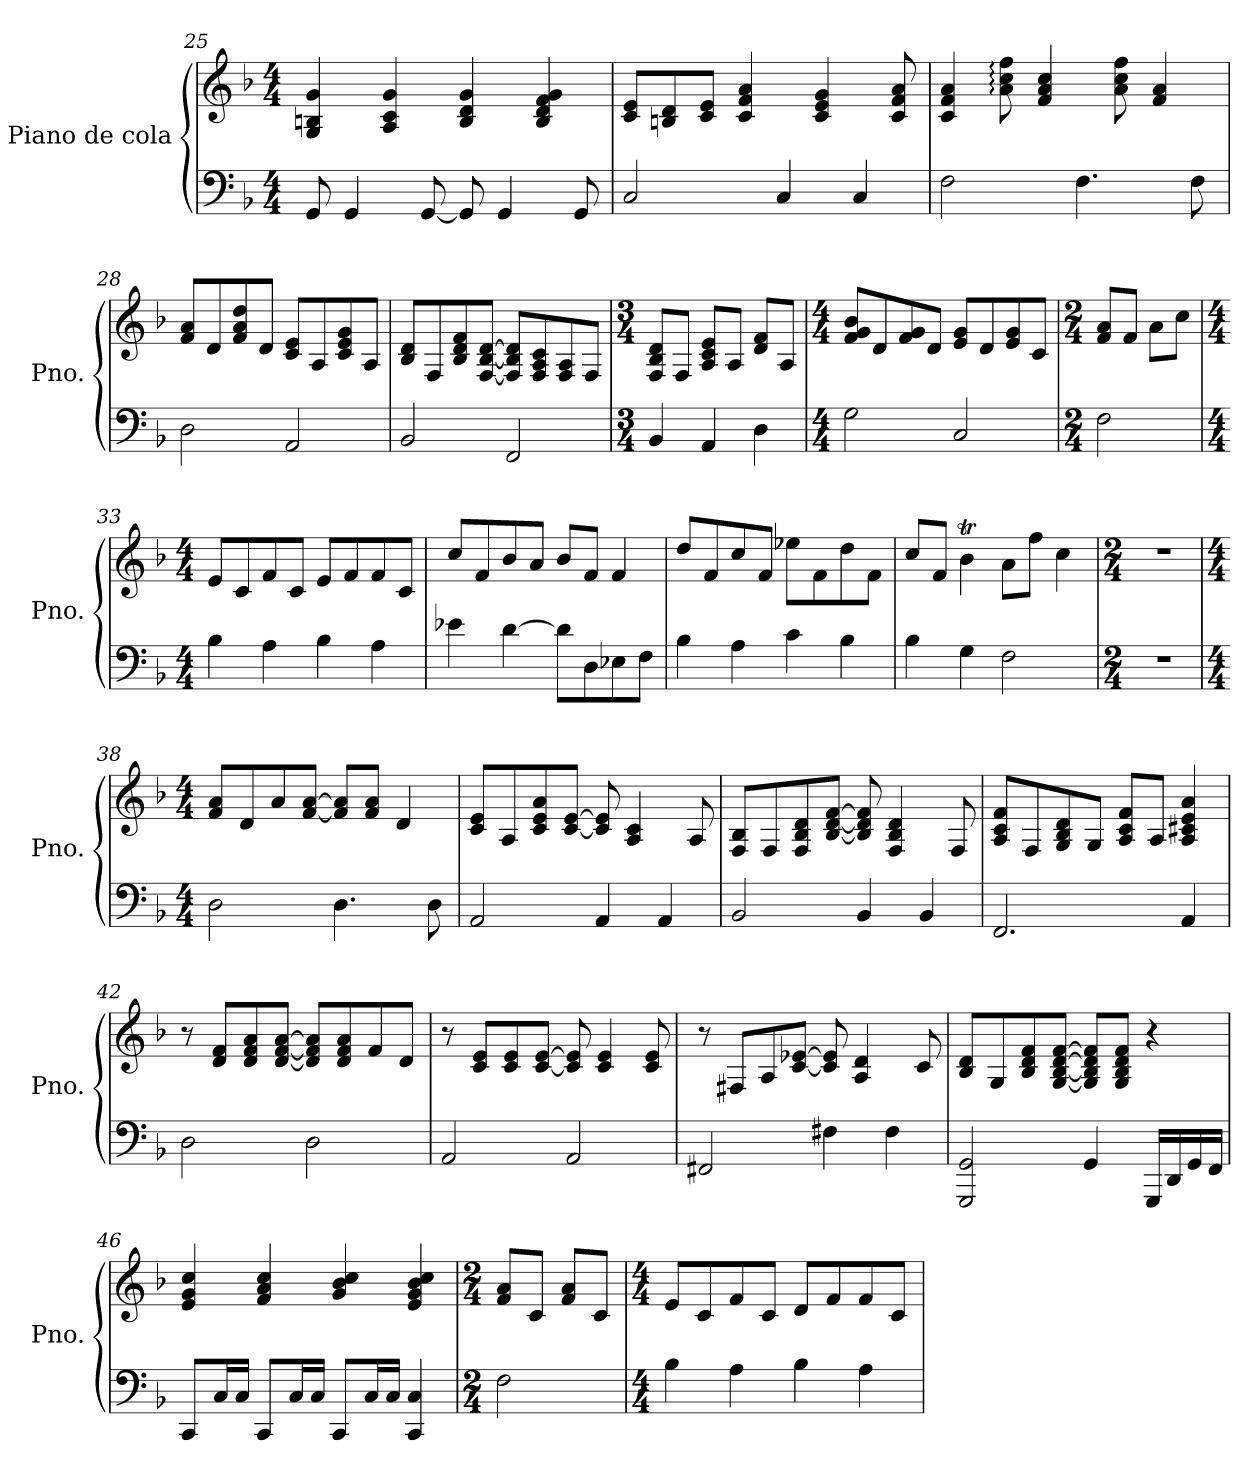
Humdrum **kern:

**kern	**kern
*part1	*part1
*staff2	*staff1
*I"Piano de cola	*
*I'Pno.	*
*clefF4	*clefG2
*k[b-]	*k[b-]
*M4/4	*M4/4
=25	=25
8GG/	4G/ 4Bn/ 4g/
4GG/	.
.	4A/ 4c/ 4g/
[8GG/	.
8GG/]	4B/ 4d/ 4g/
4GG/	.
.	4B/ 4d/ 4f/ 4g/
8GG/	.
!!LO:PB:g=z
=26	=26
2C/	8c/ 8e/L
.	8Bn/ 8d/
.	8c/ 8e/J
.	4c/ 4f/ 4a/
4C/	.
.	4c/ 4e/ 4g/
4C/	.
.	8c/ 8f/ 8a/
=27	=27
2F\	4c/ 4f/ 4a/
.	8a\: 8cc\: 8ff\:
.	4f/ 4a/ 4cc/
4.F\	.
.	8a\ 8cc\ 8ff\
.	4f/ 4a/
8F\	.
=28	=28
2D\	8f/ 8a/L
.	8d/
.	8f/ 8a/ 8dd/
.	8d/J
2AA/	8c/ 8e/L
.	8A/
.	8c/ 8e/ 8g/
.	8A/J
=29	=29
2BB-/	8B-/ 8d/L
.	8F/
.	8B-/ 8d/ 8f/
.	[8F/ [8B-/ [8d/J
2FF/	8F/] 8B-/] 8d/]L
.	8F/ 8A/ 8c/
.	8F/ 8A/
.	8F/J
!!LO:LB:g=z
=30	=30
*M3/4	*M3/4
4BB-/	8F/ 8B-/ 8d/L
.	8F/J
4AA/	8A/ 8c/ 8e/L
.	8A/J
4D\	8d/ 8f/L
.	8A/J
=31	=31
*M4/4	*M4/4
2G\	8f/ 8g/ 8b-/L
.	8d/
.	8f/ 8g/
.	8d/J
2C/	8e/ 8g/L
.	8d/
.	8e/ 8g/
.	8c/J
=32	=32
*M2/4	*M2/4
2F\	8f/ 8a/L
.	8f/J
.	8a\L
.	8cc\J
=33	=33
*M4/4	*M4/4
4B-\	8e/L
.	8c/
4A\	8f/
.	8c/J
4B-\	8e/L
.	8f/
4A\	8f/
.	8c/J
=34	=34
4e-X\	8cc/L
.	8f/
[4d\	8b-/
.	8a/J
8d\L]	8b-/L
8D\	8f/J
8E-X\	4f/
8F\J	.
!!LO:LB:g=z
=35	=35
4B-\	8dd/L
.	8f/
4A\	8cc/
.	8f/J
4c\	8ee-X\L
.	8f\
4B-\	8dd\
.	8f\J
=36	=36
4B-\	8cc/L
.	8f/J
4G\	4b-T\
2F\	8a\L
.	8ff\J
.	4cc\
=37	=37
*M2/4	*M2/4
2r	2r
=38	=38
*M4/4	*M4/4
2D\	8f/ 8a/L
.	8d/
.	8a/
.	[8f/ [8a/J
4.D\	8f/] 8a/]L
.	8f/ 8a/J
.	4d/
8D\	.
=39	=39
2AA/	8c/ 8e/L
.	8A/
.	8c/ 8e/ 8a/
.	[8c/ [8e/J
4AA/	8c/] 8e/]
.	4A/ 4c/
4AA/	.
.	8A/
!!LO:LB:g=z
=40	=40
2BB-/	8F/ 8B-/L
.	8F/
.	8F/ 8B-/ 8d/
.	[8B-/ [8d/ [8f/J
4BB-/	8B-/] 8d/] 8f/]
.	4F/ 4B-/ 4d/
4BB-/	.
.	8F/
=41	=41
2.FF/	8A/ 8c/ 8f/L
.	8F/
.	8G/ 8B-/ 8d/
.	8G/J
.	8A/ 8c/ 8f/L
.	8A/J
4AA/	4A/ 4c#X/ 4e/ 4a/
=42	=42
2D\	8r
.	8d/ 8f/L
.	8d/ 8f/ 8a/
.	[8d/ [8f/ [8a/J
2D\	8d/] 8f/] 8a/]L
.	8d/ 8f/ 8a/
.	8f/
.	8d/J
=43	=43
2AA/	8r
.	8c/ 8e/L
.	8c/ 8e/
.	[8c/ [8e/J
2AA/	8c/] 8e/]
.	4c/ 4e/
.	8c/ 8e/
!!LO:LB:g=z
=44	=44
2FF#X/	8r
.	8F#X/L
.	8A/
.	[8c/ [8e-X/J
4F#X\	8c/] 8e-/]
.	4A/ 4d/
4F#\	.
.	8c/
=45	=45
2GGG/ 2GG/	8B-/ 8d/L
.	8G/
.	8B-/ 8d/ 8f/
.	[8G/ [8B-/ [8d/ [8f/J
4GG/	8G/] 8B-/] 8d/] 8f/]L
.	8G/ 8B-/ 8d/ 8f/J
16GGG/LL	4r
16DD/	.
16GG/	.
16FF/JJ	.
=46	=46
8CC/L	4e/ 4g/ 4cc/
16C/L	.
16C/JJ	.
8CC/L	4f/ 4a/ 4cc/
16C/L	.
16C/JJ	.
8CC/L	4g/ 4b-/ 4cc/
16C/L	.
16C/JJ	.
4CC/ 4C/	4e/ 4g/ 4b-/ 4cc/
=47	=47
*M2/4	*M2/4
2F\	8f/ 8a/L
.	8c/J
.	8f/ 8a/L
.	8c/J
!!LO:PB:g=z
=48	=48
*M4/4	*M4/4
4B-\	8e/L
.	8c/
4A\	8f/
.	8c/J
4B-\	8d/L
.	8f/
4A\	8f/
.	8c/J
=	=
*-	*-
